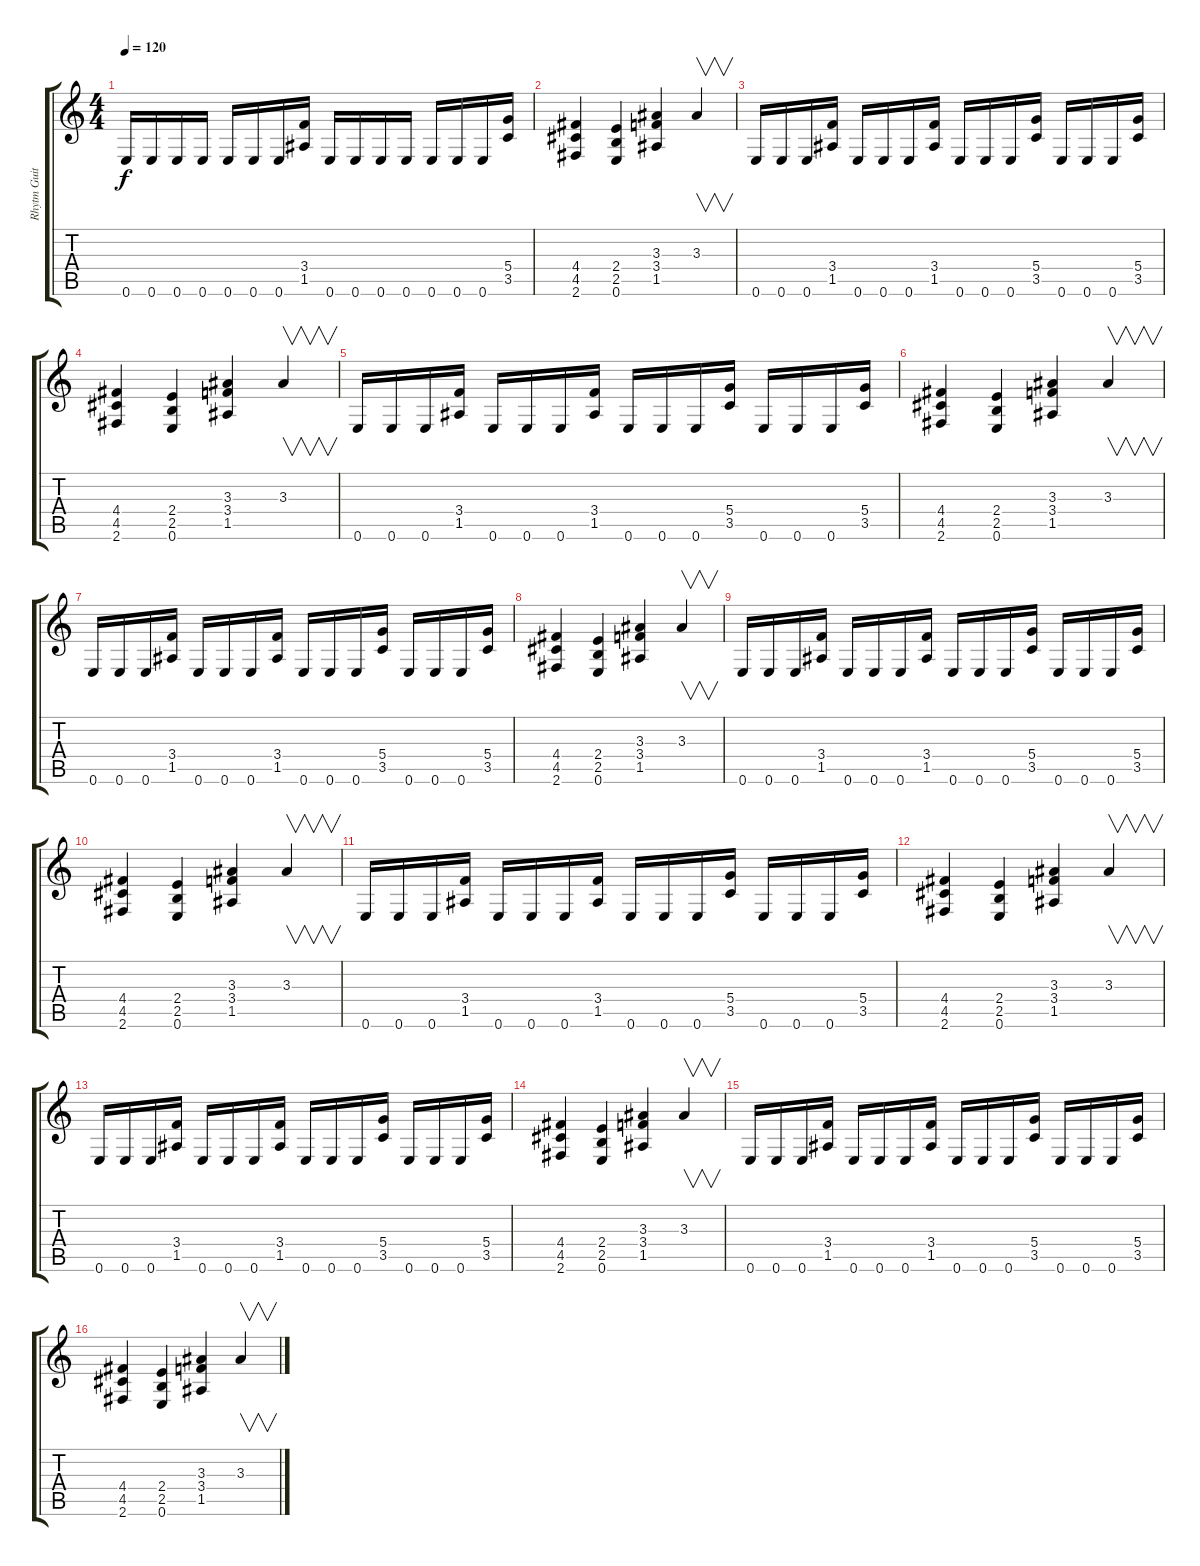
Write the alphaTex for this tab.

\track ("Rhytm Guitar" "Rhytm Guit") {instrument distortionguitar}
\staff {score tabs}
\tuning (E4 B3 G3 D3 A2 E2) {hide}
\ts (4 4)
\tempo 120
\clef g2
\ks c
0.6.16{dy f} 0.6.16 0.6.16 0.6.16 0.6.16 0.6.16 0.6.16 (3.4 1.5).16 0.6.16 0.6.16 0.6.16 0.6.16 0.6.16 0.6.16 0.6.16 (5.4 3.5).16 |
(4.4 4.5 2.6).4 (2.4 2.5 0.6).4 (3.3 3.4 1.5).4 3.3.4{v} |
0.6.16 0.6.16 0.6.16 (3.4 1.5).16 0.6.16 0.6.16 0.6.16 (3.4 1.5).16 0.6.16 0.6.16 0.6.16 (5.4 3.5).16 0.6.16 0.6.16 0.6.16 (5.4 3.5).16 |
(4.4 4.5 2.6).4 (2.4 2.5 0.6).4 (3.3 3.4 1.5).4 3.3.4{v} |
0.6.16 0.6.16 0.6.16 (3.4 1.5).16 0.6.16 0.6.16 0.6.16 (3.4 1.5).16 0.6.16 0.6.16 0.6.16 (5.4 3.5).16 0.6.16 0.6.16 0.6.16 (5.4 3.5).16 |
(4.4 4.5 2.6).4 (2.4 2.5 0.6).4 (3.3 3.4 1.5).4 3.3.4{v} |
0.6.16 0.6.16 0.6.16 (3.4 1.5).16 0.6.16 0.6.16 0.6.16 (3.4 1.5).16 0.6.16 0.6.16 0.6.16 (5.4 3.5).16 0.6.16 0.6.16 0.6.16 (5.4 3.5).16 |
(4.4 4.5 2.6).4 (2.4 2.5 0.6).4 (3.3 3.4 1.5).4 3.3.4{v} |
0.6.16 0.6.16 0.6.16 (3.4 1.5).16 0.6.16 0.6.16 0.6.16 (3.4 1.5).16 0.6.16 0.6.16 0.6.16 (5.4 3.5).16 0.6.16 0.6.16 0.6.16 (5.4 3.5).16 |
(4.4 4.5 2.6).4 (2.4 2.5 0.6).4 (3.3 3.4 1.5).4 3.3.4{v} |
0.6.16 0.6.16 0.6.16 (3.4 1.5).16 0.6.16 0.6.16 0.6.16 (3.4 1.5).16 0.6.16 0.6.16 0.6.16 (5.4 3.5).16 0.6.16 0.6.16 0.6.16 (5.4 3.5).16 |
(4.4 4.5 2.6).4 (2.4 2.5 0.6).4 (3.3 3.4 1.5).4 3.3.4{v} |
0.6.16 0.6.16 0.6.16 (3.4 1.5).16 0.6.16 0.6.16 0.6.16 (3.4 1.5).16 0.6.16 0.6.16 0.6.16 (5.4 3.5).16 0.6.16 0.6.16 0.6.16 (5.4 3.5).16 |
(4.4 4.5 2.6).4 (2.4 2.5 0.6).4 (3.3 3.4 1.5).4 3.3.4{v} |
0.6.16 0.6.16 0.6.16 (3.4 1.5).16 0.6.16 0.6.16 0.6.16 (3.4 1.5).16 0.6.16 0.6.16 0.6.16 (5.4 3.5).16 0.6.16 0.6.16 0.6.16 (5.4 3.5).16 |
(4.4 4.5 2.6).4 (2.4 2.5 0.6).4 (3.3 3.4 1.5).4 3.3.4{v}
